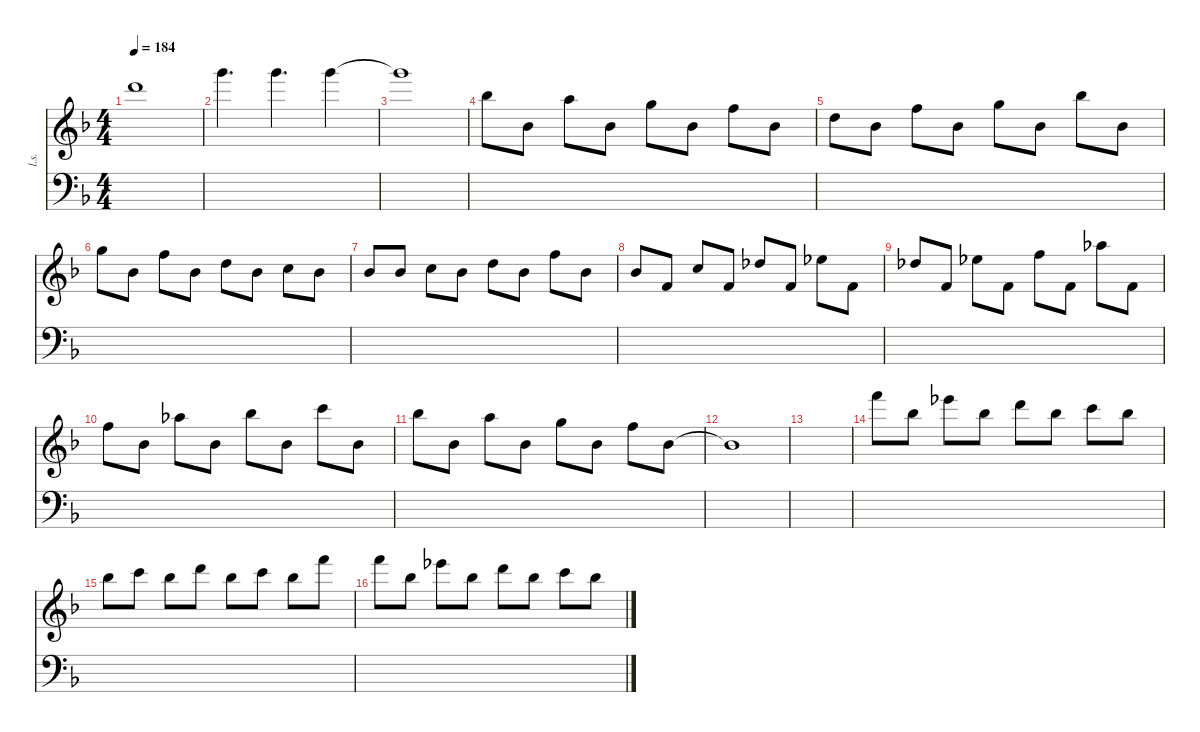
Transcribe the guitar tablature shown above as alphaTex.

\defaultSystemsLayout 4
\hideDynamics
\bracketExtendMode nobrackets
\otherSystemsTrackNameOrientation horizontal
\track ("Lead Synthesizer" "l.s.") {instrument lead7fifths}
\staff {score}
\tuning (E4 B3 G3 D3 A2 E2)
\ts (4 4)
\tempo 184
\clef g2
\ks dminor
22.1{t acc forcenatural}.1{dy ff beam Down} |
27.1{acc forcenatural}.4{d beam Down} 27.1{acc forcenatural}.4{d beam Down} 27.1{acc forcenatural}.4{beam Down} |
27.1{t acc forcenatural}.1{beam Down} |
18.1{acc b}.8{beam Down} 6.1{acc b}.8{beam Down} 17.1{acc forcenatural}.8{beam Down} 6.1{acc b}.8{beam Down} 15.1{acc forcenatural}.8{beam Down} 6.1{acc b}.8{beam Down} 13.1{acc forcenatural}.8{beam Down} 6.1{acc b}.8{beam Down} |
10.1{acc forcenatural}.8{beam Down} 6.1{acc b}.8{beam Down} 13.1{acc forcenatural}.8{beam Down} 6.1{acc b}.8{beam Down} 15.1{acc forcenatural}.8{beam Down} 6.1{acc b}.8{beam Down} 18.1{acc b}.8{beam Down} 6.1{acc b}.8{beam Down} |
15.1{acc forcenatural}.8{beam Down} 6.1{acc b}.8{beam Down} 13.1{acc forcenatural}.8{beam Down} 6.1{acc b}.8{beam Down} 10.1{acc forcenatural}.8{beam Down} 6.1{acc b}.8{beam Down} 8.1{acc forcenatural}.8{beam Down} 6.1{acc b}.8{beam Down} |
6.1{acc b}.8{beam Up} 6.1{acc b}.8{beam Up} 8.1{acc forcenatural}.8{beam Down} 6.1{acc b}.8{beam Down} 10.1{acc forcenatural}.8{beam Down} 6.1{acc b}.8{beam Down} 13.1{acc forcenatural}.8{beam Down} 6.1{acc b}.8{beam Down} |
6.1{acc b}.8{beam Up} 1.1{acc forcenatural}.8{beam Up} 8.1{acc forcenatural}.8{beam Up} 1.1{acc forcenatural}.8{beam Up} 9.1{acc b}.8{beam Up} 1.1{acc forcenatural}.8{beam Up} 11.1{acc b}.8{beam Down} 1.1{acc forcenatural}.8{beam Down} |
9.1{acc b}.8{beam Up} 1.1{acc forcenatural}.8{beam Up} 11.1{acc b}.8{beam Down} 1.1{acc forcenatural}.8{beam Down} 13.1{acc forcenatural}.8{beam Down} 1.1{acc forcenatural}.8{beam Down} 16.1{acc b}.8{beam Down} 1.1{acc forcenatural}.8{beam Down} |
13.1{acc forcenatural}.8{beam Down} 6.1{acc b}.8{beam Down} 16.1{acc b}.8{beam Down} 6.1{acc b}.8{beam Down} 18.1{acc b}.8{beam Down} 6.1{acc b}.8{beam Down} 20.1{acc forcenatural}.8{beam Down} 6.1{acc b}.8{beam Down} |
18.1{acc b}.8{beam Down} 6.1{acc b}.8{beam Down} 17.1{acc forcenatural}.8{beam Down} 6.1{acc b}.8{beam Down} 15.1{acc forcenatural}.8{beam Down} 6.1{acc b}.8{beam Down} 13.1{acc forcenatural}.8{beam Down} 6.1{acc b}.8{beam Down} |
6.1{t acc b}.1{beam Down} |
|
25.1{acc forcenatural}.8{beam Down} 18.1{acc b}.8{beam Down} 23.1{acc b}.8{beam Down} 18.1{acc b}.8{beam Down} 22.1{acc forcenatural}.8{beam Down} 18.1{acc b}.8{beam Down} 20.1{acc forcenatural}.8{beam Down} 18.1{acc b}.8{beam Down} |
18.1{acc b}.8{beam Down} 20.1{acc forcenatural}.8{beam Down} 18.1{acc b}.8{beam Down} 22.1{acc forcenatural}.8{beam Down} 18.1{acc b}.8{beam Down} 20.1{acc forcenatural}.8{beam Down} 18.1{acc b}.8{beam Down} 25.1{acc forcenatural}.8{beam Down} |
25.1{acc forcenatural}.8{beam Down} 18.1{acc b}.8{beam Down} 23.1{acc b}.8{beam Down} 18.1{acc b}.8{beam Down} 22.1{acc forcenatural}.8{beam Down} 18.1{acc b}.8{beam Down} 20.1{acc forcenatural}.8{beam Down} 18.1{acc b}.8{beam Down}
\staff {score}
\tuning (G2 D2 A1 E1 B0)
\clef f4
\ottava regular
\simile none
\ks dminor
|
|
|
|
|
|
|
|
|
|
|
|
|
|
|
